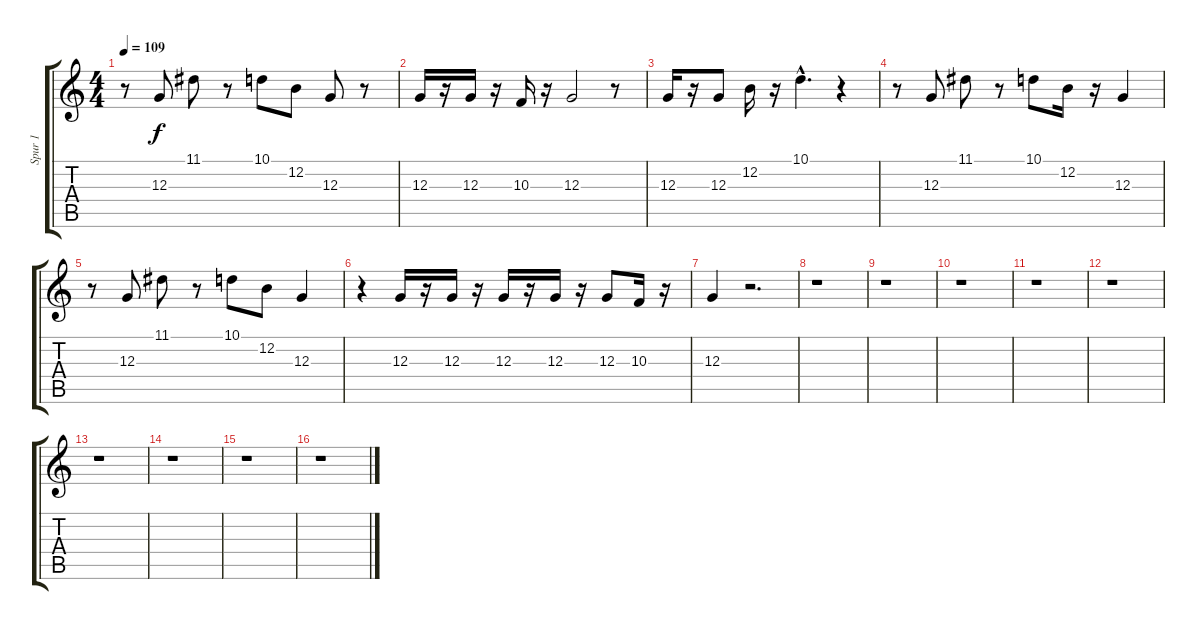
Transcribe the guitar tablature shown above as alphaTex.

\track ("Spur 1" "Spur 1") {instrument pad1newage}
\staff {score tabs}
\tuning (E4 B3 G3 D3 A2 E2) {hide}
\ts (4 4)
\tempo 109
\clef g2
\ks c
r.8{dy f} 12.3.8 11.1.8 r.8 10.1.8 12.2.8 12.3.8 r.8 |
12.3.16 r.16 12.3.16 r.16 10.3.16 r.16 12.3.2 r.8 |
12.3.16 r.16 12.3.8 12.2.16 r.16 10.1{hac}.4{d} r.4 |
r.8 12.3.8 11.1.8 r.8 10.1.8 12.2.16 r.16 12.3.4 |
r.8 12.3.8 11.1.8 r.8 10.1.8 12.2.8 12.3.4 |
r.4 12.3.16 r.16 12.3.16 r.16 12.3.16 r.16 12.3.16 r.16 12.3.8 10.3.16 r.16 |
12.3.4 r.2{d} |
r.1 |
r.1 |
r.1 |
r.1 |
r.1 |
r.1 |
r.1 |
r.1 |
r.1
